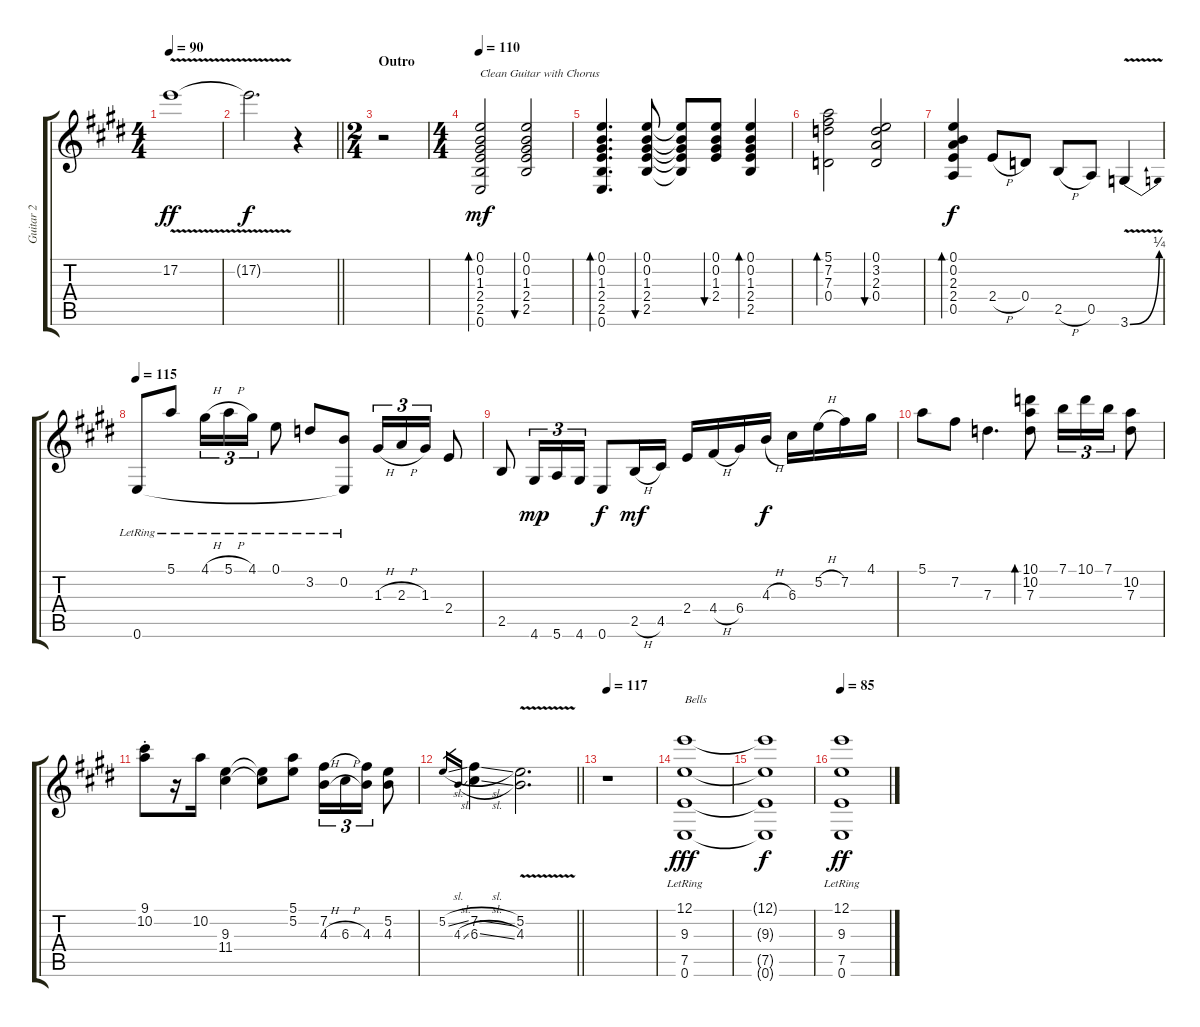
\track ("Guitar 2" "Guitar 2") {instrument distortionguitar}
\staff {score tabs}
\tuning (E4 B3 G3 D3 A2 E2) {hide}
\ts (4 4)
\tempo 90
\clef g2
\ks e
17.2{v}.1{dy ff} |
\barLineRight lightlight
17.2{t}.2{d dy f} r.4 |
\ts (2 4)
\section ("" "Outro")
r.2{instrument electricguitarclean} |
\ts (4 4)
\tempo 110
(0.1 0.2 1.3 2.4 2.5 0.6).2{bd 60 txt "Clean Guitar with Chorus" dy mf instrument acousticguitarsteel} (0.1 0.2 1.3 2.4 2.5).2{bu 60} |
(0.1 0.2 1.3 2.4 2.5 0.6).4{d bd 60} (0.1 0.2 1.3 2.4 2.5).8{bu 60} (0.1{t} 0.2{t} 1.3{t} 2.4{t} 2.5{t}).8 (0.1 0.2 1.3 2.4).8{bu 60} (0.1 0.2 1.3 2.4 2.5).4{bd 60} |
(5.1 7.2 7.3 0.4).2{bd 60} (0.1 3.2 2.3 0.4).2{bu 60} |
(0.1 0.2 2.3 2.4 0.5).4{bd 60 dy f} 2.4{h}.8 0.4.8 2.5{h}.8 0.5.8 3.6{be (bend 0 0 60 1) v}.4 |
\tempo 115
0.6{lr}.8 5.1{lr}.8 4.1{h lr}.16{tu (3 2)} 5.1{h lr}.16{tu (3 2)} 4.1{lr}.16{tu (3 2)} 0.1{lr}.8 3.2{lr}.8 (0.2{lr} 0.6{t}).8 1.3{h}.16{tu (3 2)} 2.3{h}.16{tu (3 2)} 1.3.16{tu (3 2)} 2.4.8 |
2.5.8 4.6.16{tu (3 2) dy mp} 5.6.16{tu (3 2)} 4.6.16{tu (3 2)} 0.6.8{dy f} 2.5{h}.16{dy mf} 4.5.16 2.4.16 4.4{h}.16 6.4.16 4.3{h}.16{dy f} 6.3.16 5.2{h}.16 7.2.16 4.1.16 |
5.1.8 7.2.8 7.3.4{d} (10.1 10.2 7.3).8{bd 60} 7.1.16{tu (3 2)} 10.1.16{tu (3 2)} 7.1.16{tu (3 2)} (10.2 7.3).8 |
(9.1 10.2{st}).8 r.16 10.2.16 (9.3 11.4).4 (9.3{t} 11.4{t}).8 (5.1 5.2).8 (7.2 4.3{h}).16{tu (3 2)} 6.3{h}.16{tu (3 2)} (7.2{t} 4.3).16{tu (3 2)} (5.2 4.3).8 |
\barLineRight lightlight
5.2{sl}.16{gr} 4.3{sl}.16{gr} (7.2{sl} 6.3{sl}).4 (5.2 4.3{v}).2{d} |
\tempo 117
r.1 |
(12.1{lr} 9.3{lr} 7.5{lr} 0.6{lr}).1{txt "Bells" dy fff volume 13 instrument tubularbells} |
(12.1{t} 9.3{t} 7.5{t} 0.6{t}).1{dy f} |
\tempo 85
(12.1{lr} 9.3{lr} 7.5{lr} 0.6{lr}).1{dy ff}
